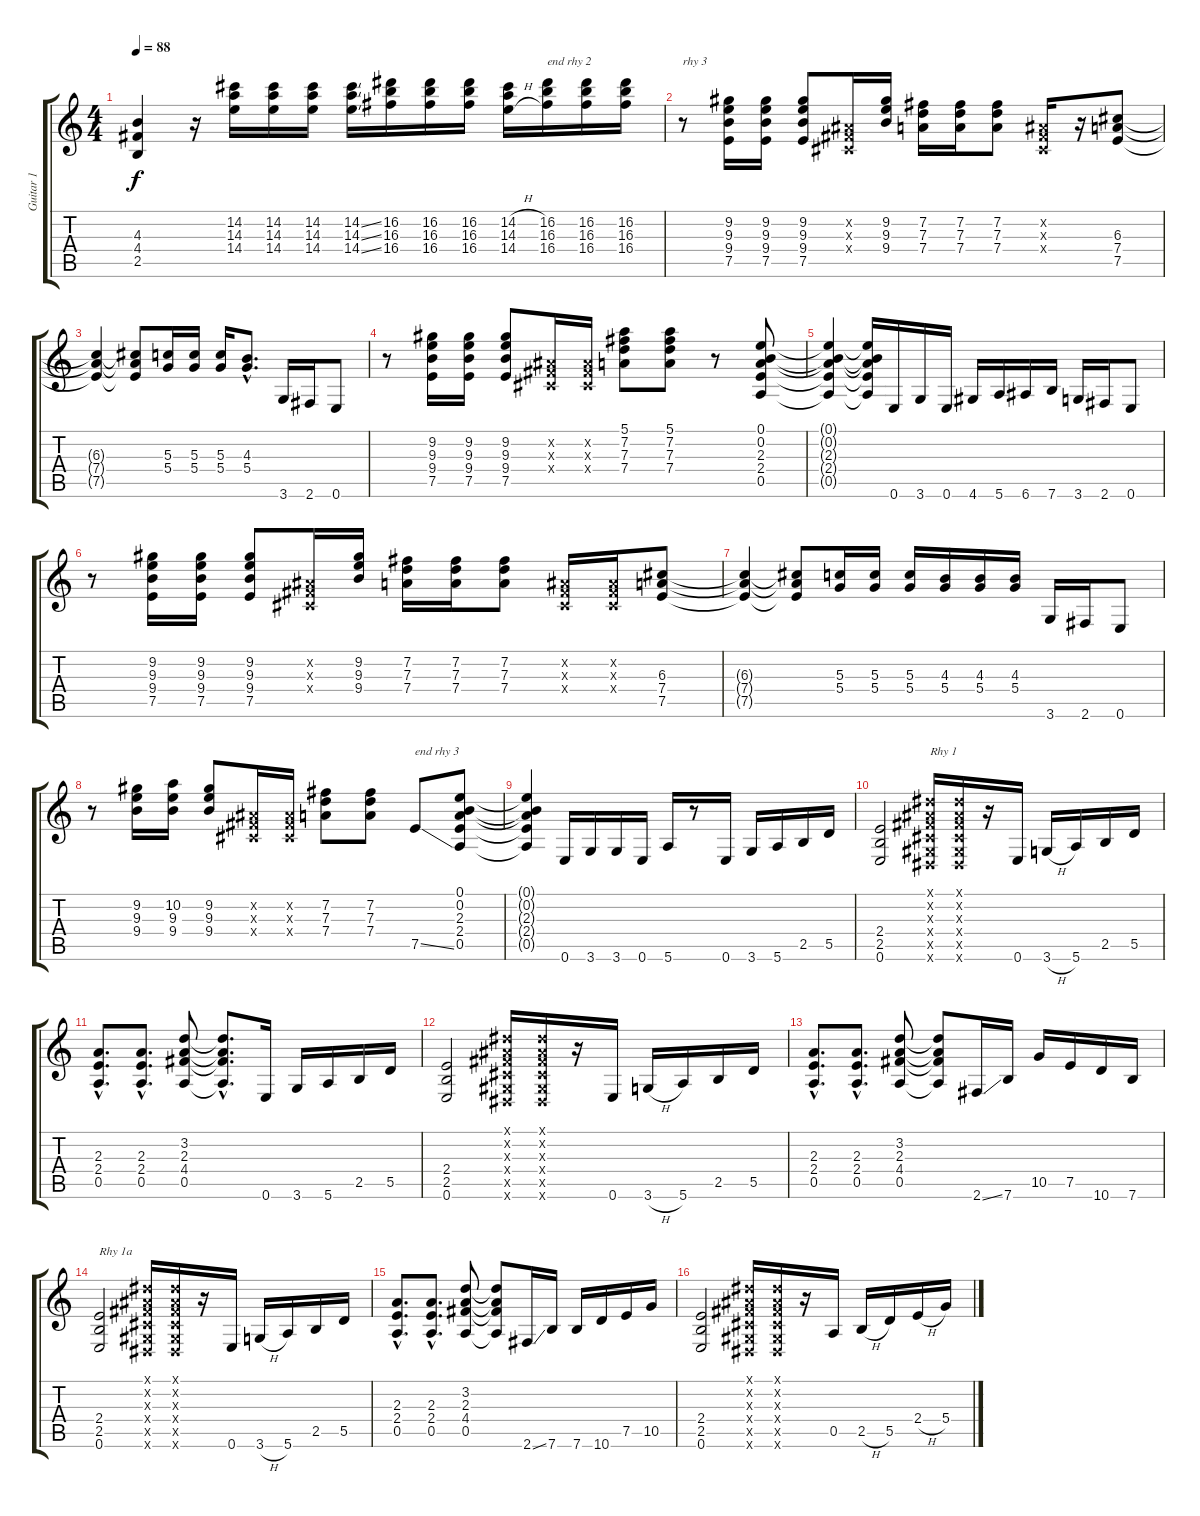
\track ("Guitar 1" "Guitar 1") {instrument overdrivenguitar}
\staff {score tabs}
\tuning (E4 B3 G3 D3 A2 E2) {hide}
\ts (4 4)
\tempo 88
\clef g2
\ks c
(4.3{t} 4.4{t} 2.5{t}).4{dy f} r.16 (14.2 14.3 14.4).16 (14.2 14.3 14.4).16 (14.2 14.3 14.4).16 (14.2{ss} 14.3{ss} 14.4{ss}).16 (16.2 16.3 16.4).16 (16.2 16.3 16.4).16 (16.2 16.3 16.4).16 (14.2{h} 14.3{h} 14.4{h}).16 (16.2 16.3 16.4).16{txt "end rhy 2"} (16.2 16.3 16.4).16 (16.2 16.3 16.4).16 |
r.8{txt "rhy 3"} (9.2 9.3 9.4 7.5).16 (9.2 9.3 9.4 7.5).16 (9.2 9.3 9.4 7.5).8 (-1.2{x} -1.3{x} -1.4{x}).16 (9.2 9.3 9.4).16 (7.2 7.3 7.4).16 (7.2 7.3 7.4).16 (7.2 7.3 7.4).8 (-1.2{x} -1.3{x} -1.4{x}).16 r.16 (6.3 7.4 7.5).8 |
(6.3{t} 7.4{t} 7.5{t}).4 (6.3{t} 7.4{t} 7.5{t}).8 (5.3 5.4).16 (5.3 5.4).16 (5.3 5.4).16 (4.3{hac} 5.4{hac}).8{d} 3.6.16 2.6.16 0.6.8 |
r.8 (9.2 9.3 9.4 7.5).16 (9.2 9.3 9.4 7.5).16 (9.2 9.3 9.4 7.5).8 (-1.2{x} -1.3{x} -1.4{x}).16 (-1.2{x} -1.3{x} -1.4{x}).16 (5.1 7.2 7.3 7.4).8 (5.1 7.2 7.3 7.4).8 r.8 (0.1 0.2 2.3 2.4 0.5).8 |
(0.1{t} 0.2{t} 2.3{t} 2.4{t} 0.5{t}).4 (0.1{t} 0.2{t} 2.3{t} 2.4{t} 0.5{t}).16 0.6.16 3.6.16 0.6.16 4.6.16 5.6.16 6.6.16 7.6.16 3.6.16 2.6.16 0.6.8 |
r.8 (9.2 9.3 9.4 7.5).16 (9.2 9.3 9.4 7.5).16 (9.2 9.3 9.4 7.5).8 (-1.2{x} -1.3{x} -1.4{x}).16 (9.2 9.3 9.4).16 (7.2 7.3 7.4).16 (7.2 7.3 7.4).16 (7.2 7.3 7.4).8 (-1.2{x} -1.3{x} -1.4{x}).16 (-1.2{x} -1.3{x} -1.4{x}).16 (6.3 7.4 7.5).8 |
(6.3{t} 7.4{t} 7.5{t}).4 (6.3{t} 7.4{t} 7.5{t}).8 (5.3 5.4).16 (5.3 5.4).16 (5.3 5.4).16 (4.3 5.4).16 (4.3 5.4).16 (4.3 5.4).16 3.6.16 2.6.16 0.6.8 |
r.8 (9.2 9.3 9.4).16 (10.2 9.3 9.4).16 (9.2 9.3 9.4).8 (-1.2{x} -1.3{x} -1.4{x}).16 (-1.2{x} -1.3{x} -1.4{x}).16 (7.2 7.3 7.4).8 (7.2 7.3 7.4).8 7.5{ss}.8{txt "end rhy 3"} (0.1 0.2 2.3 2.4 0.5).8 |
(0.1{t} 0.2{t} 2.3{t} 2.4{t} 0.5{t}).4 0.6.16 3.6.16 3.6.16 0.6.16 5.6.16 r.8 0.6.16 3.6.16 5.6.16 2.5.16 5.5.16 |
(2.4 2.5 0.6).2 (-1.1{x} -1.2{x} -1.3{x} -1.4{x} -1.5{x} -1.6{x}).16{txt "Rhy 1"} (-1.1{x} -1.2{x} -1.3{x} -1.4{x} -1.5{x} -1.6{x}).16 r.16 0.6.16 3.6{h}.16 5.6.16 2.5.16 5.5.16 |
(2.3{hac} 2.4{hac} 0.5{hac}).8{d} (2.3{hac} 2.4{hac} 0.5{hac}).8{d} (3.2 2.3 4.4 0.5).8 (3.2{hac t} 2.3{hac t} 4.4{hac t} 0.5{hac t}).8{d} 0.6.16 3.6.16 5.6.16 2.5.16 5.5.16 |
(2.4 2.5 0.6).2 (-1.1{x} -1.2{x} -1.3{x} -1.4{x} -1.5{x} -1.6{x}).16 (-1.1{x} -1.2{x} -1.3{x} -1.4{x} -1.5{x} -1.6{x}).16 r.16 0.6.16 3.6{h}.16 5.6.16 2.5.16 5.5.16 |
(2.3{hac} 2.4{hac} 0.5{hac}).8{d} (2.3{hac} 2.4{hac} 0.5{hac}).8{d} (3.2 2.3 4.4 0.5).8 (3.2{t} 2.3{t} 4.4{t} 0.5{t}).8 2.6{ss}.16 7.6.16 10.5.16 7.5.16 10.6.16 7.6.16 |
(2.4 2.5 0.6).2{txt "Rhy 1a"} (-1.1{x} -1.2{x} -1.3{x} -1.4{x} -1.5{x} -1.6{x}).16 (-1.1{x} -1.2{x} -1.3{x} -1.4{x} -1.5{x} -1.6{x}).16 r.16 0.6.16 3.6{h}.16 5.6.16 2.5.16 5.5.16 |
(2.3{hac} 2.4{hac} 0.5{hac}).8{d} (2.3{hac} 2.4{hac} 0.5{hac}).8{d} (3.2 2.3 4.4 0.5).8 (3.2{t} 2.3{t} 4.4{t} 0.5{t}).8 2.6{ss}.16 7.6.16 7.6.16 10.6.16 7.5.16 10.5.16 |
(2.4 2.5 0.6).2 (-1.1{x} -1.2{x} -1.3{x} -1.4{x} -1.5{x} -1.6{x}).16 (-1.1{x} -1.2{x} -1.3{x} -1.4{x} -1.5{x} -1.6{x}).16 r.16 0.5.16 2.5{h}.16 5.5.16 2.4{h}.16 5.4.16
